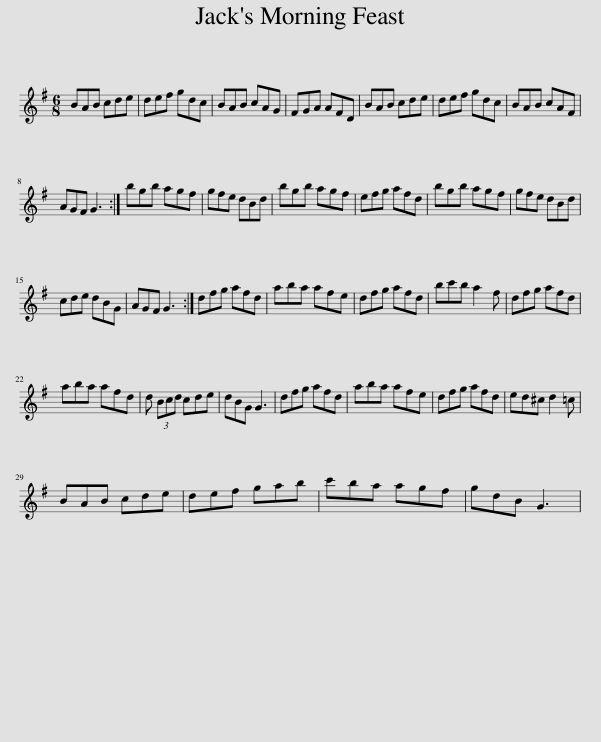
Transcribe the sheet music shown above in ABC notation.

X:1
L:1/8
M:6/8
I:linebreak $
K:G
V:1 treble
V:1
 BAB cde | def gdc | BAB cAG | FGA AFD | BAB cde | %5
 def gdc | BAB cAF |$ AGF G3 :| bgb agf | gfe dBd | %10
 bgb agf | efg afd | bgb agf | gfe dBd |$ cde dBG | %15
 AGF G3 :| dfg afd | aba afe | dfg afd | bc'b a2 f | %20
 dfg afd |$ aba afd | d (3Bcd cde | dBG G3 | dfg afd | %25
 aba afe | dfg afd | ed^c d2 =c |$ BAB cde | def gab | %30
 c'ba agf | gdB G3 | %32
